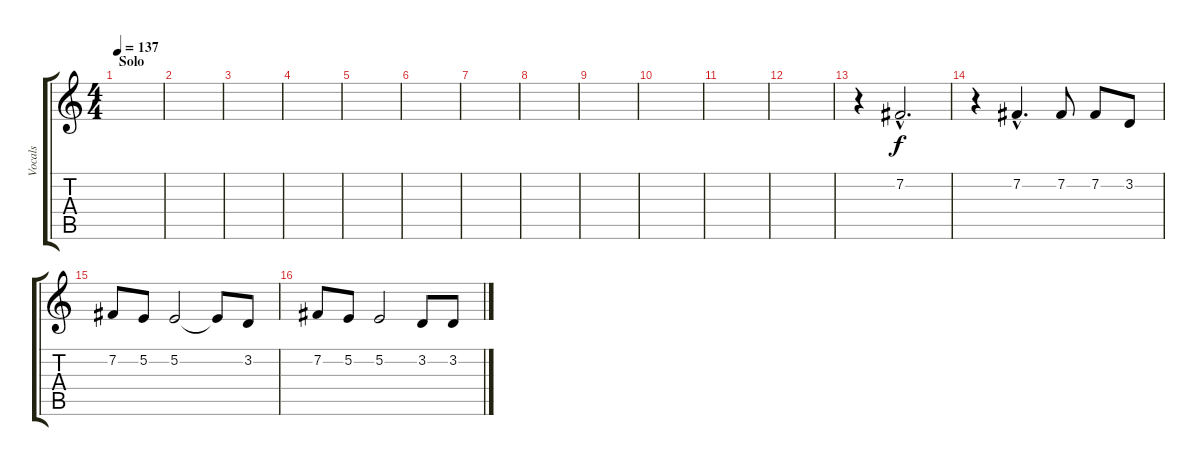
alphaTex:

\track ("Vocals" "Vocals") {instrument flute}
\staff {score tabs}
\tuning (E4 B3 G3 D3 A2 E2) {hide}
\ts (4 4)
\section ("" "Solo")
\tempo 137
\clef g2
\ks c
|
|
|
|
|
|
|
|
|
|
|
|
r.4 7.2{hac}.2{d} |
r.4 7.2{hac}.4{d} 7.2.8 7.2.8 3.2.8 |
7.2.8 5.2.8 5.2.2 5.2{t}.8 3.2.8 |
7.2.8 5.2.8 5.2.2 3.2.8 3.2.8
